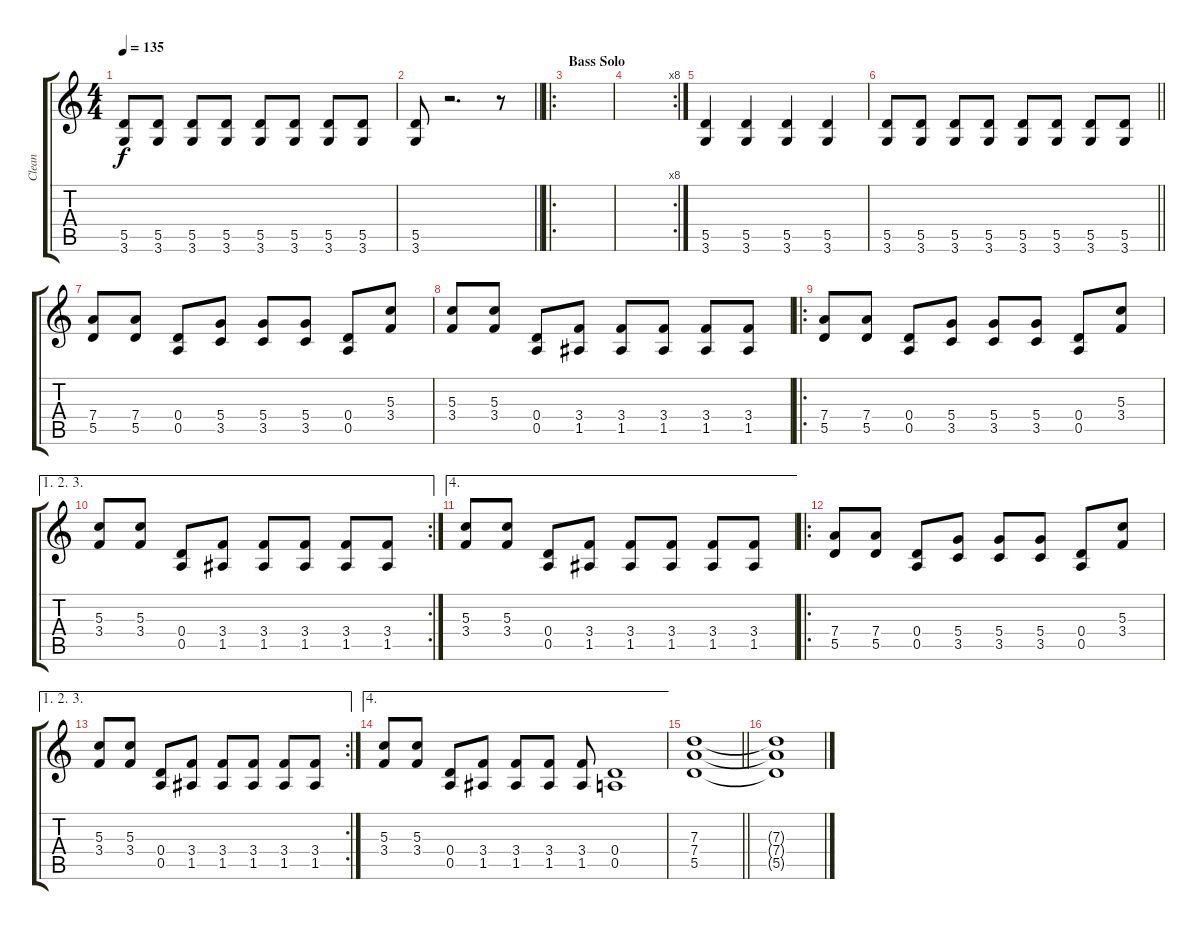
\track ("Clean" "Clean") {instrument overdrivenguitar}
\staff {score tabs}
\tuning (E4 B3 G3 D3 A2 E2) {hide}
\ts (4 4)
\tempo 135
\clef g2
\ks c
(5.5 3.6).8{dy f} (5.5 3.6).8 (5.5 3.6).8 (5.5 3.6).8 (5.5 3.6).8 (5.5 3.6).8 (5.5 3.6).8 (5.5 3.6).8 |
\barLineRight lightlight
(5.5 3.6).8 r.2{d} r.8 |
\ro
\section ("" "Bass Solo")
|
\rc 8
|
(5.5 3.6).4 (5.5 3.6).4 (5.5 3.6).4 (5.5 3.6).4 |
\barLineRight lightlight
(5.5 3.6).8 (5.5 3.6).8 (5.5 3.6).8 (5.5 3.6).8 (5.5 3.6).8 (5.5 3.6).8 (5.5 3.6).8 (5.5 3.6).8 |
(7.4 5.5).8{balance 16} (7.4 5.5).8 (0.4 0.5).8 (5.4 3.5).8 (5.4 3.5).8 (5.4 3.5).8 (0.4 0.5).8 (5.3 3.4).8 |
(5.3 3.4).8 (5.3 3.4).8 (0.4 0.5).8 (3.4 1.5).8 (3.4 1.5).8 (3.4 1.5).8 (3.4 1.5).8 (3.4 1.5).8 |
\ro
(7.4 5.5).8{balance 8} (7.4 5.5).8 (0.4 0.5).8 (5.4 3.5).8 (5.4 3.5).8 (5.4 3.5).8 (0.4 0.5).8 (5.3 3.4).8 |
\ae (1 2 3)
\rc 2
(5.3 3.4).8 (5.3 3.4).8 (0.4 0.5).8 (3.4 1.5).8 (3.4 1.5).8 (3.4 1.5).8 (3.4 1.5).8 (3.4 1.5).8 |
\ae 4
(5.3 3.4).8 (5.3 3.4).8 (0.4 0.5).8 (3.4 1.5).8 (3.4 1.5).8 (3.4 1.5).8 (3.4 1.5).8 (3.4 1.5).8 |
\ro
(7.4 5.5).8 (7.4 5.5).8 (0.4 0.5).8 (5.4 3.5).8 (5.4 3.5).8 (5.4 3.5).8 (0.4 0.5).8 (5.3 3.4).8 |
\ae (1 2 3)
\rc 2
(5.3 3.4).8 (5.3 3.4).8 (0.4 0.5).8 (3.4 1.5).8 (3.4 1.5).8 (3.4 1.5).8 (3.4 1.5).8 (3.4 1.5).8 |
\ae 4
(5.3 3.4).8 (5.3 3.4).8 (0.4 0.5).8 (3.4 1.5).8 (3.4 1.5).8 (3.4 1.5).8 (3.4 1.5).8 (0.4 0.5).1 |
\barLineRight lightlight
(7.3 7.4 5.5).1 |
(7.3{t} 7.4{t} 5.5{t}).1
